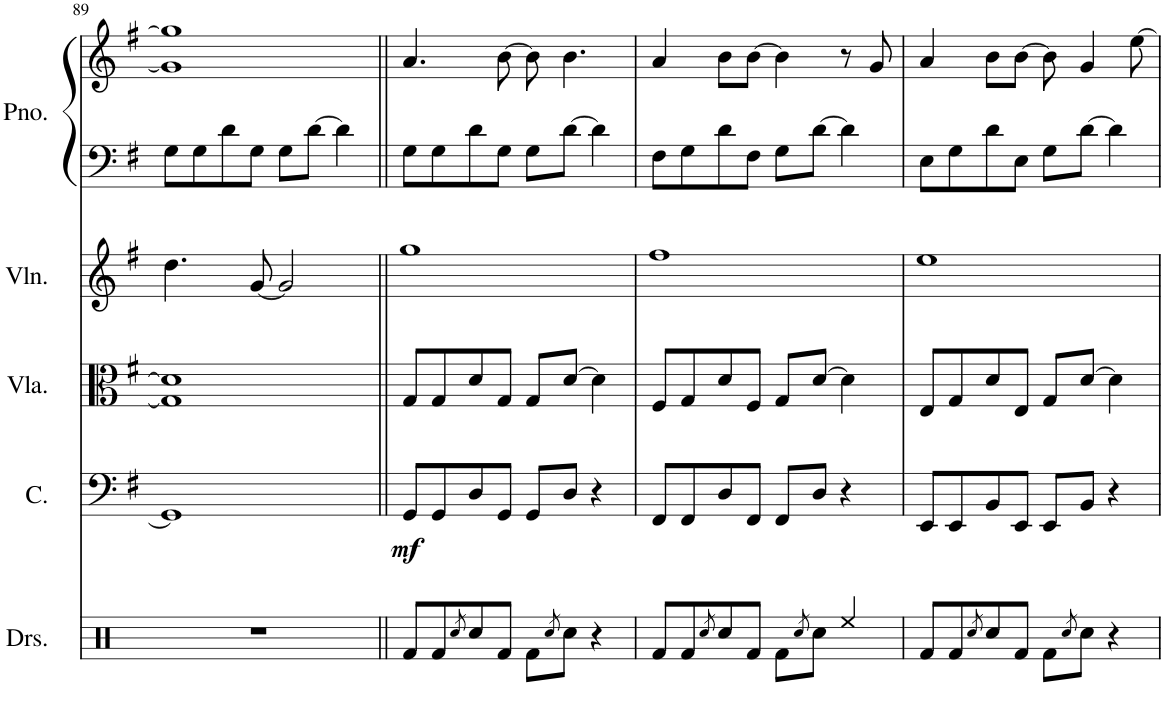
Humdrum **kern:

**kern	**dynam	**kern	**kern	**kern	**kern
*part4	*part4	*part3	*part2	*part1	*part1
*staff5	*staff5	*staff4	*staff3	*staff2	*staff1
*I"Cello	*	*I"Viola	*I"Violin	*I"Piano	*
*I'C.	*	*I'Vla.	*I'Vln.	*I'Pno.	*
!!LO:PB:g=z
*clefF4	*	*clefC3	*clefG2	*clefF4	*clefG2
*k[f#]	*	*k[f#]	*k[f#]	*k[f#]	*k[f#]
*M4/4	*	*M4/4	*M4/4	*M4/4	*M4/4
=89	=89	=89	=89	=89	=89
1GG]	.	1G] 1d]	4.dd\	8G\L	1g] 1gg]
.	.	.	.	8G\	.
.	.	.	.	8d\	.
.	.	.	[8g/	8G\J	.
.	.	.	2g/]	8G\L	.
.	.	.	.	[8d\J	.
.	.	.	.	4d\]	.
=90||	=90||	=90||	=90||	=90||	=90||
!	!LO:DY:b	!	!	!	!
8GG/L	mf	8G/L	1gg	8G\L	4.a/
8GG/	.	8G/	.	8G\	.
8D/	.	8d/	.	8d\	.
8GG/J	.	8G/J	.	8G\J	[8b\
8GG/L	.	8G/L	.	8G\L	8b\]
8D/J	.	[8d/J	.	[8d\J	4.b\
4r	.	4d\]	.	4d\]	.
=91	=91	=91	=91	=91	=91
8FF#/L	.	8F#/L	1ff#	8F#\L	4a/
8FF#/	.	8G/	.	8G\	.
8D/	.	8d/	.	8d\	8b\L
8FF#/J	.	8F#/J	.	8F#\J	[8b\J
8FF#/L	.	8G/L	.	8G\L	4b\]
8D/J	.	[8d/J	.	[8d\J	.
4r	.	4d\]	.	4d\]	8r
.	.	.	.	.	8g/
=92	=92	=92	=92	=92	=92
8EE/L	.	8E/L	1ee	8E\L	4a/
8EE/	.	8G/	.	8G\	.
8BB/	.	8d/	.	8d\	8b\L
8EE/J	.	8E/J	.	8E\J	[8b\J
8EE/L	.	8G/L	.	8G\L	8b\]
8BB/J	.	[8d/J	.	[8d\J	4g/
4r	.	4d\]	.	4d\]	.
.	.	.	.	.	[8ee\
=	=	=	=	=	=
*-	*-	*-	*-	*-	*-
